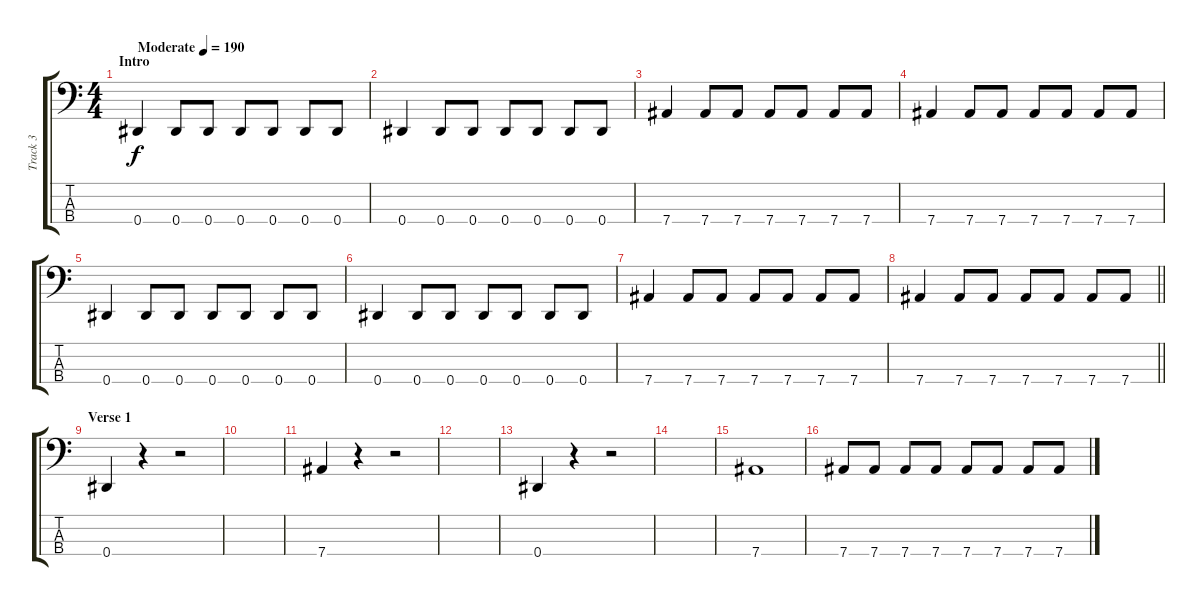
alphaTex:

\track ("Track 3" "Track 3") {instrument electricbassfinger}
\staff {score tabs}
\tuning (Gb2 Db2 Ab1 Eb1) {hide}
\ts (4 4)
\section ("" "Intro")
\tempo (190 "Moderate")
\clef f4
\ks c
0.4.4{dy f instrument electricbassfinger} 0.4.8 0.4.8 0.4.8 0.4.8 0.4.8 0.4.8 |
0.4.4 0.4.8 0.4.8 0.4.8 0.4.8 0.4.8 0.4.8 |
7.4.4 7.4.8 7.4.8 7.4.8 7.4.8 7.4.8 7.4.8 |
7.4.4 7.4.8 7.4.8 7.4.8 7.4.8 7.4.8 7.4.8 |
0.4.4 0.4.8 0.4.8 0.4.8 0.4.8 0.4.8 0.4.8 |
0.4.4 0.4.8 0.4.8 0.4.8 0.4.8 0.4.8 0.4.8 |
7.4.4 7.4.8 7.4.8 7.4.8 7.4.8 7.4.8 7.4.8 |
\barLineRight lightlight
7.4.4 7.4.8 7.4.8 7.4.8 7.4.8 7.4.8 7.4.8 |
\section ("" "Verse 1")
0.4.4 r.4 r.2 |
|
7.4.4 r.4 r.2 |
|
0.4.4 r.4 r.2 |
|
7.4.1 |
7.4.8 7.4.8 7.4.8 7.4.8 7.4.8 7.4.8 7.4.8 7.4.8
